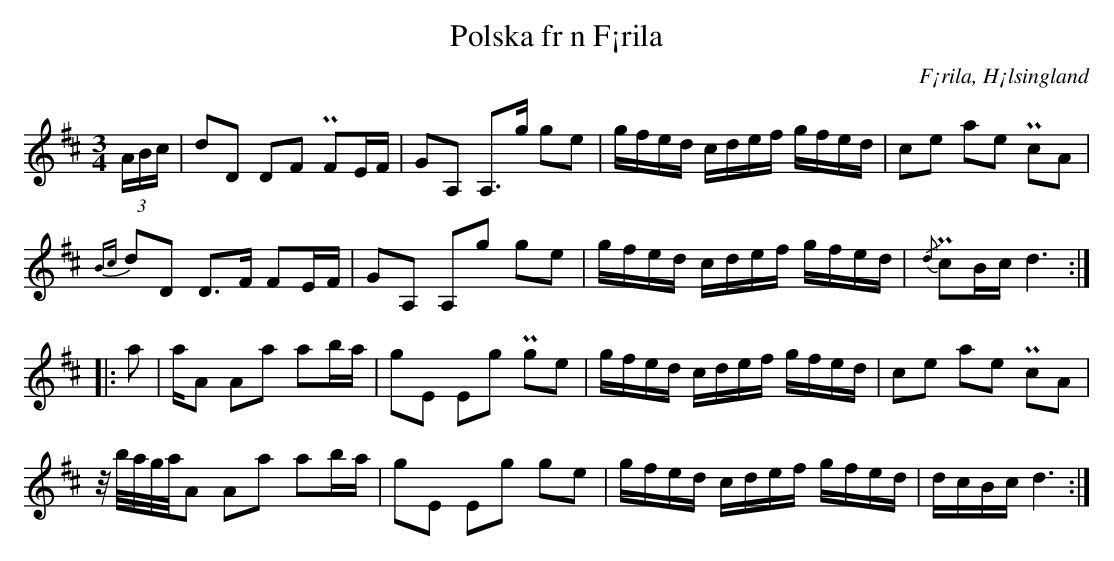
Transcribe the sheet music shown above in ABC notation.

X:1
T:Polska fr n F¡rila
O:F¡rila, H¡lsingland
M:3/4
L:1/16
U:t=turn
K:D
(3ABc | d2D2 D2F2 PF2EF | G2A,2 A,2>g2 g2e2 | gfed cdef gfed | c2e2 a2e2 Pc2A2 |
{Bc}d2D2 D2>F2 F2EF | G2A,2 A,2g2 g2e2 | gfed cdef gfed | {/d}Pc2Bc d6 ::
a2 | aA2 A2a2 a2ba | g2E2 E2g2 Pg2e2 | gfed cdef gfed | c2e2 a2e2 Pc2A2 |
z/b/a/g/a/A2 A2a2 a2ba | g2E2 E2g2 g2e2 | gfed cdef gfed | dcBc d6 :|
